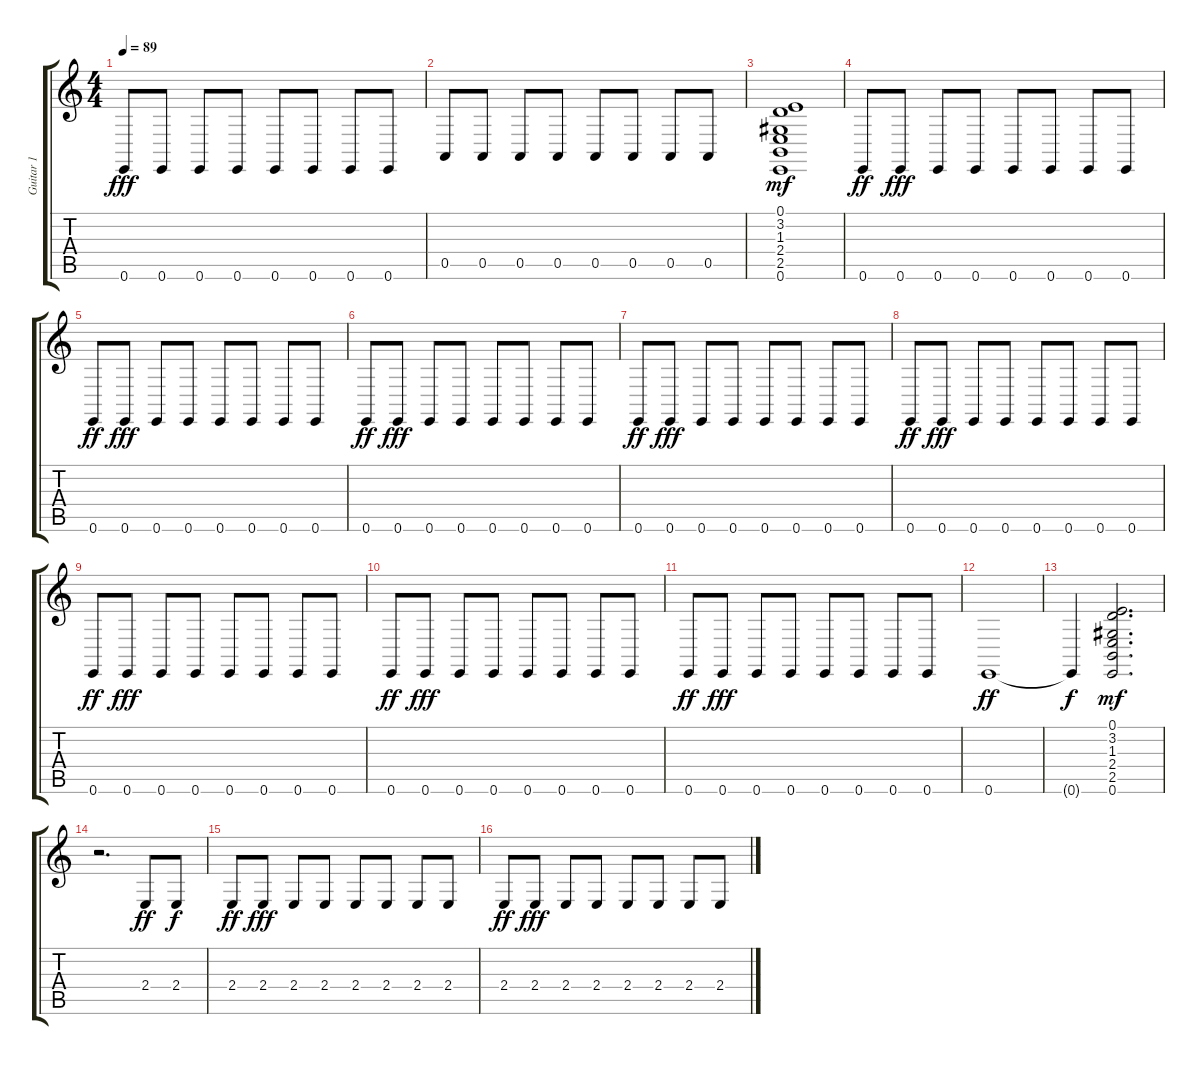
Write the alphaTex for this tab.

\track ("Guitar 1" "Guitar 1") {instrument lead2sawtooth}
\staff {score tabs}
\tuning (E4 B3 G3 D3 A2 E2) {hide}
\ts (4 4)
\tempo 89
\clef g2
\ks c
0.6.8{dy fff} 0.6.8 0.6.8 0.6.8 0.6.8 0.6.8 0.6.8 0.6.8 |
0.5.8 0.5.8 0.5.8 0.5.8 0.5.8 0.5.8 0.5.8 0.5.8 |
(0.1 3.2 1.3 2.4 2.5 0.6).1{dy mf} |
0.6.8{dy ff} 0.6.8{dy fff} 0.6.8 0.6.8 0.6.8 0.6.8 0.6.8 0.6.8 |
0.6.8{dy ff} 0.6.8{dy fff} 0.6.8 0.6.8 0.6.8 0.6.8 0.6.8 0.6.8 |
0.6.8{dy ff} 0.6.8{dy fff} 0.6.8 0.6.8 0.6.8 0.6.8 0.6.8 0.6.8 |
0.6.8{dy ff} 0.6.8{dy fff} 0.6.8 0.6.8 0.6.8 0.6.8 0.6.8 0.6.8 |
0.6.8{dy ff} 0.6.8{dy fff} 0.6.8 0.6.8 0.6.8 0.6.8 0.6.8 0.6.8 |
0.6.8{dy ff} 0.6.8{dy fff} 0.6.8 0.6.8 0.6.8 0.6.8 0.6.8 0.6.8 |
0.6.8{dy ff} 0.6.8{dy fff} 0.6.8 0.6.8 0.6.8 0.6.8 0.6.8 0.6.8 |
0.6.8{dy ff} 0.6.8{dy fff} 0.6.8 0.6.8 0.6.8 0.6.8 0.6.8 0.6.8 |
0.6.1{dy ff} |
0.6{t}.4{dy f} (0.1 3.2 1.3 2.4 2.5 0.6).2{d dy mf} |
r.2{d} 2.4.8{dy ff} 2.4.8{dy f} |
2.4.8{dy ff volume 12} 2.4.8{dy fff volume 12} 2.4.8{volume 12} 2.4.8{volume 12} 2.4.8{volume 12} 2.4.8{volume 12} 2.4.8{volume 12} 2.4.8{volume 11} |
2.4.8{dy ff volume 11} 2.4.8{dy fff volume 11} 2.4.8{volume 11} 2.4.8{volume 11} 2.4.8{volume 10} 2.4.8{volume 10} 2.4.8{volume 10} 2.4.8{volume 10}
